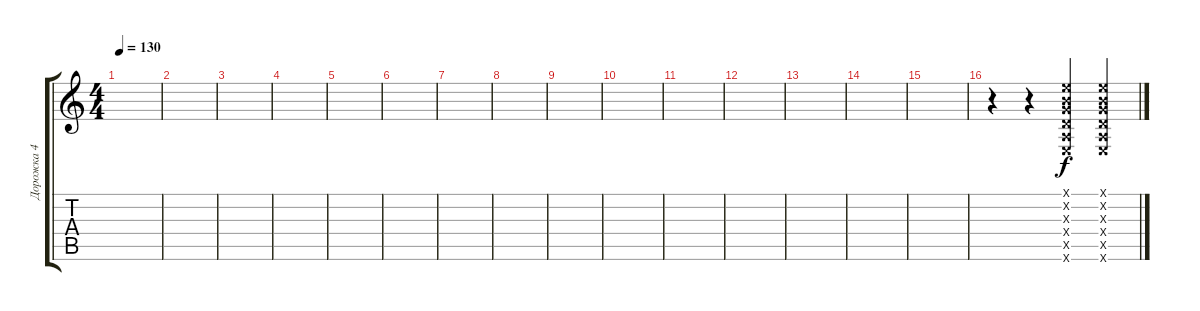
\track ("Дорожка 4" "Дорожка 4") {instrument distortionguitar}
\staff {score tabs}
\tuning (E4 B3 G3 D3 A2 E2) {hide}
\ts (4 4)
\tempo 130
\clef g2
\ks c
|
|
|
|
|
|
|
|
|
|
|
|
|
|
|
r.4 r.4 (0.1{x} 0.2{x} 0.3{x} 0.4{x} 0.5{x} 0.6{x}).4 (0.1{x} 0.2{x} 0.3{x} 0.4{x} 0.5{x} 0.6{x}).4
